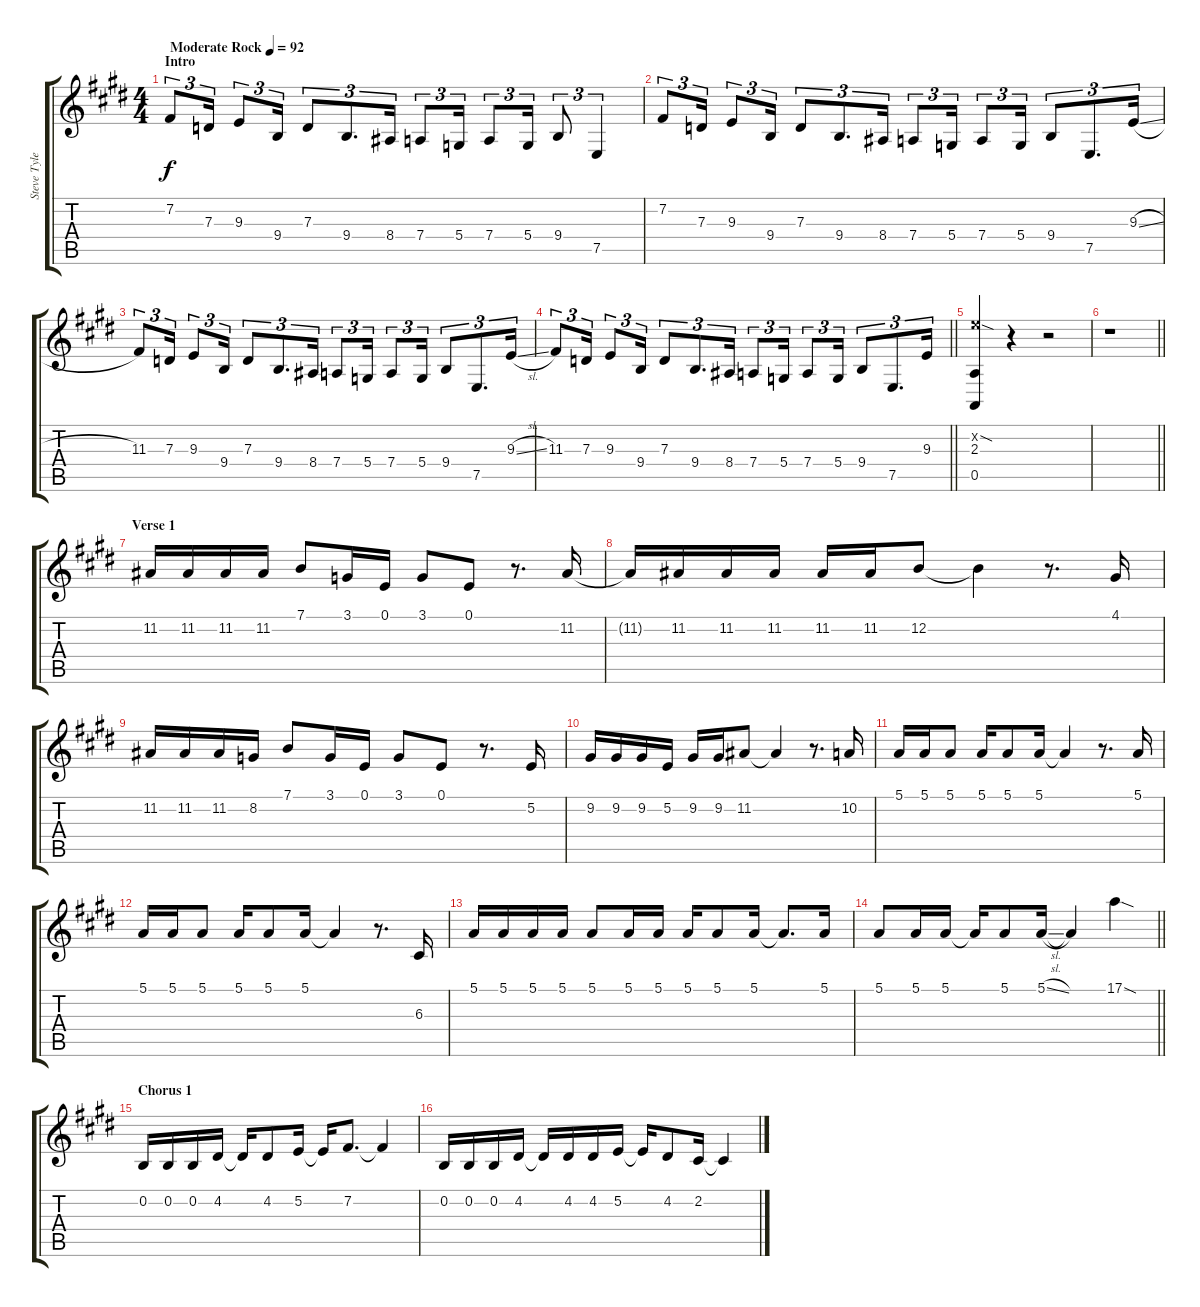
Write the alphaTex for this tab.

\track ("Steve Tyler" "Steve Tyle") {instrument lead5charang}
\staff {score tabs}
\tuning (E4 B3 G3 D3 A2 E2) {hide}
\ts (4 4)
\section ("" "Intro")
\tempo (92 "Moderate Rock")
\clef g2
\ks c#minor
7.2.8{tu (3 2) dy f instrument lead5charang} 7.3.16{tu (3 2)} 9.3.8{tu (3 2)} 9.4.16{tu (3 2)} 7.3.8{tu (3 2)} 9.4.8{d tu (3 2)} 8.4.16{tu (3 2)} 7.4.8{tu (3 2)} 5.4.16{tu (3 2)} 7.4.8{tu (3 2)} 5.4.16{tu (3 2)} 9.4.8{tu (3 2)} 7.5.4{tu (3 2)} |
\ks e
7.2.8{tu (3 2)} 7.3.16{tu (3 2)} 9.3.8{tu (3 2)} 9.4.16{tu (3 2)} 7.3.8{tu (3 2)} 9.4.8{d tu (3 2)} 8.4.16{tu (3 2)} 7.4.8{tu (3 2)} 5.4.16{tu (3 2)} 7.4.8{tu (3 2)} 5.4.16{tu (3 2)} 9.4.8{tu (3 2)} 7.5.8{d tu (3 2)} 9.3{sl}.16{tu (3 2)} |
\ks c#minor
11.3.8{tu (3 2)} 7.3.16{tu (3 2)} 9.3.8{tu (3 2)} 9.4.16{tu (3 2)} 7.3.8{tu (3 2)} 9.4.8{d tu (3 2)} 8.4.16{tu (3 2)} 7.4.8{tu (3 2)} 5.4.16{tu (3 2)} 7.4.8{tu (3 2)} 5.4.16{tu (3 2)} 9.4.8{tu (3 2)} 7.5.8{d tu (3 2)} 9.3{sl}.16{tu (3 2)} |
\barLineRight lightlight
11.3.8{tu (3 2)} 7.3.16{tu (3 2)} 9.3.8{tu (3 2)} 9.4.16{tu (3 2)} 7.3.8{tu (3 2)} 9.4.8{d tu (3 2)} 8.4.16{tu (3 2)} 7.4.8{tu (3 2)} 5.4.16{tu (3 2)} 7.4.8{tu (3 2)} 5.4.16{tu (3 2)} 9.4.8{tu (3 2)} 7.5.8{d tu (3 2)} 9.3.16{tu (3 2)} |
\ks e
(17.2{sod x} 2.3 0.5).4{instrument lead1square} r.4 r.2 |
\barLineRight lightlight
\ks c#minor
r.1{instrument oboe} |
\section ("" "Verse 1")
\ks e
11.2.16 11.2.16 11.2.16 11.2.16 7.1.8 3.1.16 0.1.16 3.1.8 0.1.8 r.8{d} 11.2.16 |
\ks c#minor
11.2{t}.16 11.2.16 11.2.16 11.2.16 11.2.16 11.2.16 12.2.8 12.2{t}.4 r.8{d} 4.1.16 |
\ks e
11.2.16 11.2.16 11.2.16 8.2.16 7.1.8 3.1.16 0.1.16 3.1.8 0.1.8 r.8{d} 5.2.16 |
\ks c#minor
9.2.16 9.2.16 9.2.16 5.2.16 9.2.16 9.2.16 11.2.8 11.2{t}.4 r.8{d} 10.2.16 |
\ks e
5.1.16 5.1.16 5.1.8 5.1.16 5.1.8 5.1.16 5.1{t}.4 r.8{d} 5.1.16 |
\ks c#minor
5.1.16 5.1.16 5.1.8 5.1.16 5.1.8 5.1.16 5.1{t}.4 r.8{d} 6.3.16 |
\ks e
5.1.16 5.1.16 5.1.16 5.1.16 5.1.8 5.1.16 5.1.16 5.1.16 5.1.8 5.1.16 5.1{t}.8{d} 5.1.16 |
\barLineRight lightlight
\ks c#minor
5.1.8 5.1.16 5.1.16 5.1{t}.16 5.1.8 5.1{sl}.16 5.1{t}.4 17.1{sod}.4 |
\section ("" "Chorus 1")
\ks e
0.2.16 0.2.16 0.2.16 4.2.16 4.2{t}.16 4.2.8 5.2.16 5.2{t}.16 7.2.8{d} 7.2{t}.4 |
\ks c#minor
0.2.16 0.2.16 0.2.16 4.2.16 4.2{t}.16 4.2.16 4.2.16 5.2.16 5.2{t}.16 4.2.8 2.2.16 2.2{t}.4
